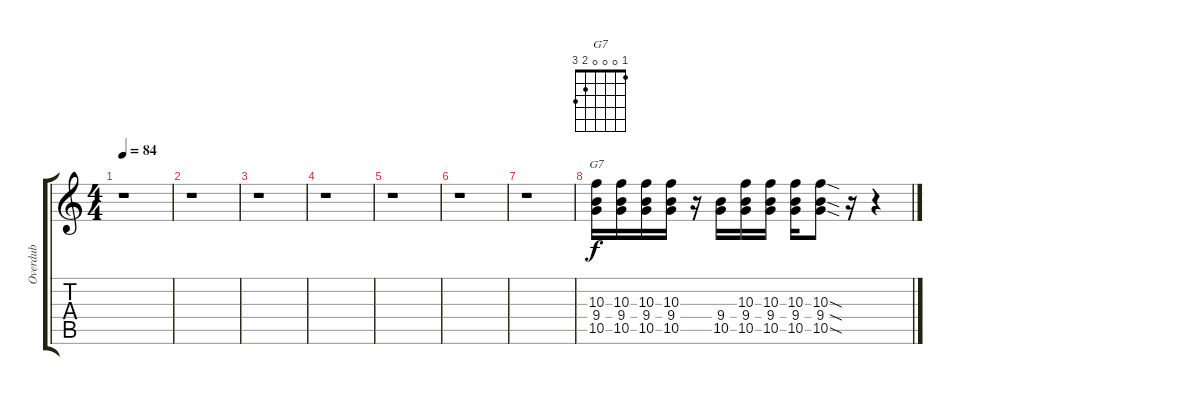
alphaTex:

\track ("Overdub" "Overdub") {instrument overdrivenguitar}
\staff {score tabs}
\tuning (E4 B3 G3 D3 A2 E2) {hide}
\chord ("G7" 1 0 0 0 2 3)
\ts (4 4)
\tempo 84
\clef g2
\ks c
r.1{dy f} |
r.1 |
r.1 |
r.1 |
r.1 |
r.1 |
r.1 |
(10.3 9.4 10.5).16{ch "G7"} (10.3 9.4 10.5).16 (10.3 9.4 10.5).16 (10.3 9.4 10.5).16 r.16 (9.4 10.5).16 (10.3 9.4 10.5).16 (10.3 9.4 10.5).16 (10.3 9.4 10.5).16 (10.3{sod} 9.4{sod} 10.5{sod}).8 r.16 r.4
